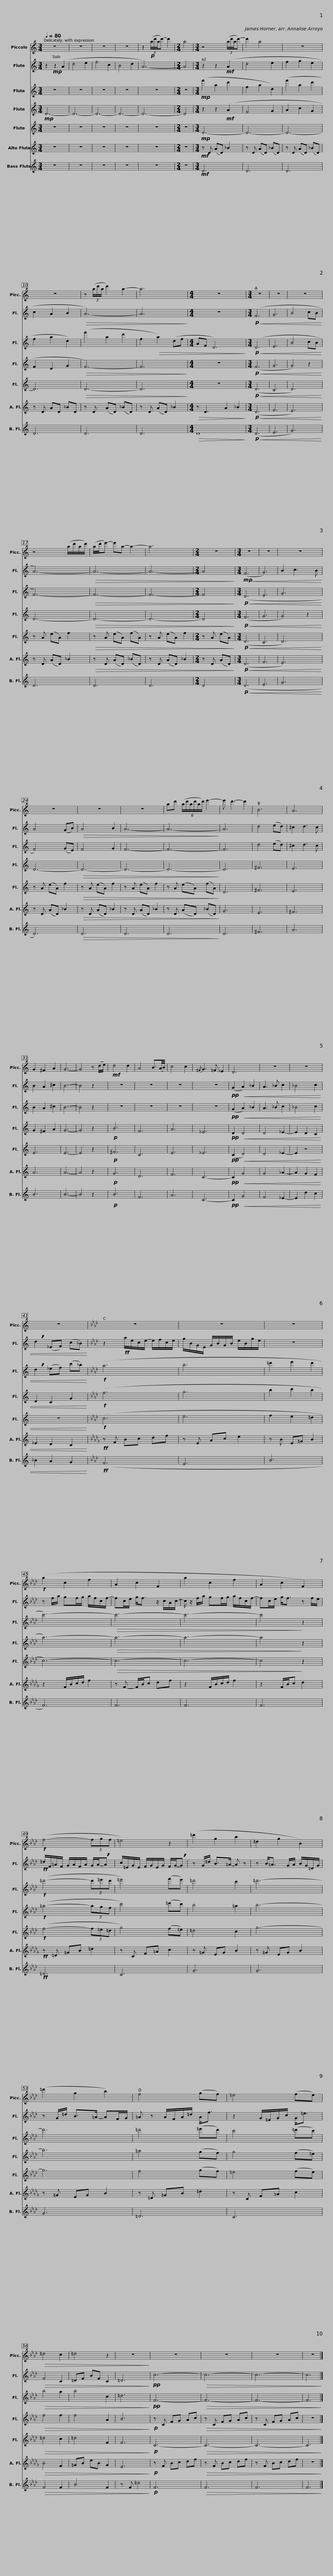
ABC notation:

X:1
%%score 1 2 3 4 5 6 7
L:1/8
Q:1/4=80
M:3/4
I:linebreak $
K:C
V:1 treble transpose=12
V:2 treble
V:3 treble
V:4 treble
V:5 treble
V:6 treble transpose=-5
V:7 treble transpose=-12
V:1
 z6 | z6 | z6 | z6 | z2!p! (3(a/d'/a/d'-) d'2 | %5
[M:2/4] a4 |[M:3/4] z4 (3(a/d'/a/d'-) |$ d'2 a4 | z6 | z6 | %10
 z (3(a/d'/a/ d'2) a2- | a6 |$[M:4/4] z8 |[M:3/4] z6 | z6 | %15
 z6 | z4 (a/d'/a/d'/) | (a/d'/e'-) e'a- a2- |$ a6 |[M:2/4] z4 | %20
[M:3/4] z6 | z6 | z6 | z6 | z6 |$ %25
 z6 | ad' (6:4:6(a/d'/a/d'/a/d'/) e'2- | e' d'3- d'2 | B6 | A6 | %30
 G2 ^F2 A2 | G6- |$ G4 z (d/e/) |!mf! d4 d2 | A4 B3/2(A/4B/4) | %35
 c4 c2 |{/^F} G3 =F _E2 | D6 | z6 | z6 |$ %40
 z6 |[K:Ab] z6 | z6 | z6 |$!f! (a2 c2 f2 | %45
 A2 c2 F2 | a2 c2 f2 |$ A2 c2 F2) |!f! (f4- (3fgf | =e4) z2 |$ %50
 (=d'2 g2 b2 | =d2 g2 B2) | (=d'2 g2 b2) |$ f4 (gf) | =e4 (fe) | %55
!>(! =d4 c2 | =d4 z2 | z6!>)! |$ z6 | z6 | %60
 z6 | z6 |] %62
V:2
 z2!mp! z2 (A2 | d4 e2 | f4 c2 | B4 d2 | A6-) | %5
[M:2/4] A4 |[M:3/4] z2 z2!mf! (A2 |$ d4 e2 | f2 g2 e2 | c2 A2 B2 | %10
!>(! A6-) | A6!>)! |$[M:4/4] z8 |[M:3/4]!p!!<(! (F6 | G6 | %15
 B4 cB!<)! | A6-) |!>(! A6- |$ A6- |[M:2/4] A4!>)! | %20
[M:3/4]!mp!!<(! (F6 | G6) | B2 c3 B!<)! | A4 (GB) |!>(! A4 B2 |$ %25
 A6- | A6-!>)! | A6 | d4 (ed) | ^c2 d3 c | %30
 B2 A2 ^c2 | B6- |$ B4 z2 | z6 | z6 | %35
 z6 | z6 |!pp! (G2!<(! A2) _B2 | A3 _B c2 | _B4 c2 |$ %40
 !breath!d2 (_EF) (c_B)!<)! |[K:Ab] z2!ff! a/e/c/e/- e/f/c/e/ | g/B/G/E/ G/B/G/B/ e/B/g/e/ | z6 |$ z f/a/ gf/g/ a/f/c/f/- | %45
 fc/e/ g<f z/ c/A/c/- | c/ z/ f/a/ gf/g/ a/f/c/f/- |$ fc/e/ g<f z f/e/ |!ff! =d/F/=A/F/ G/A/F/A/ G/A/-!breath!A | c/=E/G/E/ F/G/E/G/ F/G/-!breath!G |$ %50
 z G/=d/ B>=A- A z | z B<=A G/A/ B/G/=D/G/ | z G/=d/ B>=A- AF/G/ |$ =A z A/F/A/=d/ A<f | z2 G/=E/G/c/ G<=e | %55
!>(! F4 C2 | =DF BF C2 | =D6!>)! |$!pp! c6- |!>(! c6- | %60
 c6- | c6!>)! |] %62
V:3
 z6 | z6 | z6 | z6 | z6 | %5
[M:2/4] z4 |[M:3/4]!mp! (f'2 a2 d'2 |$ f2 a2 d2) | (f'2 a2 d'2 | f2 a2 d2) | %10
 (f'2 a2 d'2 | f2!>(! a2) (df |$[M:4/4] AF D6)!>)! |[M:3/4]!p!!<(! (D6 | E6 | %15
 B4 cB!<)! | F6-) |!>(! F6- |$ F6- |[M:2/4] F4!>)! | %20
[M:3/4]!p!!<(! (D6 | E6 | G6!<)! | F4) (GE) | F4 G2 |$ %25
 F6- | F6- | F6 | d4 (ed) | ^c2 d3 c | %30
 B2 A2 ^c2 | B6- |$ B4 z2 | z6 | z6 | %35
 z6 | z6 |!pp! (G2!<(! A2) _B2 | A3 _B c2 | _B4 c2 |$ %40
 !breath!d2 (_ef) (c'_b)!<)! |[K:Ab]!f! (a6 | b6 | =d'2 e'2 d'2 |$ c'6-) | %45
!>(! c'6- | c'6- |$ c'4!>)! z2 |!f! (=d'4- (3d'=e'd' | =e'4) (f'e') |$ %50
 =d'4 c'2 | =d'6- | d'6 |$ =d'4 (=e'd') | c'4 (=d'c') | %55
!>(! b4 a2 | b4 c2 | =d6!>)! |$!pp! F6- |!>(! F6- | %60
 F6- | F6!>)! |] %62
V:4
!mp! D6- | D6- | D6- | D6- | D6- | %5
[M:2/4] D4 |[M:3/4] z2 z2!mf! (A2 |$ F4 G2 | A2 c2 G2 | F2 D2 G2 | %10
!>(! F6-) | F6!>)! |$[M:4/4] z8 |[M:3/4]!p!!<(! (F6 | G6 | %15
 G4) z2!<)! | D6- |!>(! D6- |$ D6- |[M:2/4] D4!>)! | %20
[M:3/4]!p!!<(! (F6 | G6 | G4) z2!<)! | D6- |!>(! D6- |$ %25
 D6- | D6-!>)! | D6 | ^F6 | E6 | %30
 G2 ^F2 A2 | G6- |$ G4 z2 |!p! B6 | F6 | %35
 A6 | _E6 |!pp! D2!<(! D4 | D4 _E2- | E2 D2 C2 |$ %40
 D2 C2 G2!<)! |[K:Ab]!f! (f6 | g6 | b2 c'2 b2 |$ a6-) | %45
!>(! a6- | a6- |$ a4!>)! z2 |!f! (=a4- (3agf | c'4) (=d'c') |$ %50
 b4 =a2 | b6- | b6 |$ =a4 (gf) | g4 (f=e) | %55
!>(! f4 f2 | f4 A2 | B6!>)! |$!p! z C FG Ac |!>(! z C FG Ac | %60
 z C FG Ac | z6!>)! |] %62
V:5
 z6 | z6 | z6 | z6 | z6 | %5
[M:2/4] z4 |[M:3/4]!mp! D6- |$ D6- | D6- | D6 | %10
!>(! D6- | D6!>)! |$[M:4/4] z8 |[M:3/4]!p!!<(! (D6 | C6 | %15
 D6)!<)! | z A (eA) f2 |!>(! z A (eA) (fA) |$ z A (eA) f2 |[M:2/4] z A (eA)!>)! | %20
[M:3/4]!p!!<(! (D6 | C6 | D6)!<)! | z A (eA) f2 |!>(! z A (eA) f2 |$ %25
 z A (eA) f2 | z A (eA) (fA)!>)! | D6 | ^F6 | E6 | %30
 E6 | E6- |$ E4 z2 |!p! ^F6 | C6 | %35
 E6 | _E6 |!pp! (C2!<(! D4) | D4 _E2- | E2 z4 |$ %40
 z6!<)! |[K:Ab]!f! (c6 | e6 | f2 e2 =d2 |$ c6-) | %45
!>(! c6- | c6- |$ c4!>)! z2 |!f! (f4- (3f=e=d | g4) (f=e) |$ %50
 =d4 c2 | g6- | g6 |$ f4 (gf) | =e4 (fe) | %55
!>(! =d4 c2 | =d4 F2 | F6!>)! |$!p! C6- |!>(! C6- | %60
 C6- | C6!>)! |] %62
V:6
 z6 | z6 | z6 | z6 | z6 | %5
[M:2/4] z4 |[M:3/4]!mf! z D (AD) _B2 |$ z D (AD) (_BD) | z D (AD) (_BD) | z D AD _BD | %10
 z D (AD) (_BD) | z D (AD) _B2 |$[M:4/4]!>(! z D3 A2 _B2!>)! |[M:3/4]!p!!<(! (D6 | F6 | %15
 E6)!<)! | z D (AD) _B2 |!>(! z D (AD) (_BD) |$ z D (AD) _B2 |[M:2/4] z D (AD)!>)! | %20
[M:3/4]!p!!<(! (D6 | F6 | E6)!<)! | z D (AD) _B2 |!>(! z D (AD) _B2 |$ %25
 z D (AD) _B2 | z D (AD) (_BD)!>)! | G6 | E6 | ^F6 | %30
 A6 | A6- |$ A4 z2 |!p! G6 | D6 | %35
 F6 | C6- |!pp! C2!<(! G4 | G4 _A2- | A2 G2 F2 |$ %40
 _E2 D2 C2!<)! |[K:Db]!ff! z F Bc df | z E Ac e2 | z B E=G B2 |$ z2 F/B/c/d/ f2 | %45
 z F- F/B/c df | z2 F/B/c/d/ f2 |$ z2 F/B/c d2 |!ff! z =D =GB =d2 | z C F=A c2 |$ %50
 z =G EG B2 | z =G EG B2 | z =G EG B2 |$ z =D =GB =d2 | z C F=A c2 | %55
!>(! B4 F2 | =GB eB G2 | E6!>)! |$!p! z F Bc df |!>(! z F Bc df | %60
 z F Bc df | z6!>)! |] %62
V:7
 z6 | z6 | z6 | z6 | z6 | %5
[M:2/4] z4 |[M:3/4]!mf! D6 |$ D6 | D6 | D6 | %10
 D6 | D6 |$[M:4/4]!>(! D8!>)! |[M:3/4]!p!!<(! (D6 | E6 | %15
 G6)!<)! | D6 | D6 |$ D6 |[M:2/4] D4 | %20
[M:3/4]!p!!<(! (D6 | E6 | G6!<)! | D6) |!>(! D6 |$ %25
 D6 | D6!>)! | D6 | ^F6 | A6 | %30
 B6 | B6- |$ B4 z2 |!p! B6 | F6 | %35
 A6 | C6- |!pp! C2!<(! G4 | F4 _E2- | E2 d2 c2 |$ %40
 _B2 A2 G2!<)! |[K:Ab]!ff! (F6 | E6 | B6 |$ F6) | %45
 F6 | F6 |$ F6 |!ff! =D6 | C6 |$ %50
 G6 | G6 | G6 |$ =D6 | C6 | %55
!>(! F4 F2 | B4 F2 | z F =d4!>)! |$!p! F6 |!>(! F6 | %60
 F6 | F6!>)! |] %62
